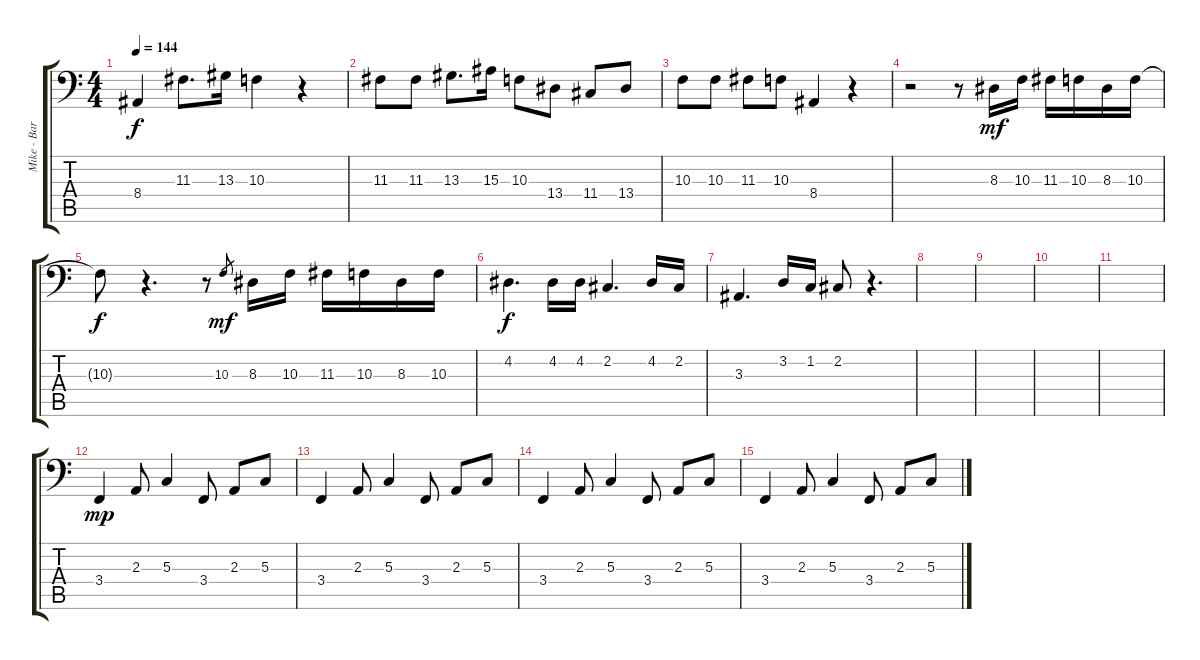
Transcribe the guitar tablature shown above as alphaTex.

\track ("Mike - Bari" "Mike - Bar") {instrument baritonesax}
\staff {score tabs}
\tuning (E3 B2 G2 D2 A1 E1) {hide}
\ts (4 4)
\tempo 144
\clef f4
\ks c
8.4.4{dy f} 11.3.8{d} 13.3.16 10.3.4 r.4 |
11.3.8 11.3.8 13.3.8{d} 15.3.16 10.3.8 13.4.8 11.4.8 13.4.8 |
10.3.8 10.3.8 11.3.8 10.3.8 8.4.4 r.4 |
r.2 r.8 8.3.16{dy mf} 10.3.16 11.3.16 10.3.16 8.3.16 10.3.16 |
10.3{t}.8{dy f} r.4{d} r.8 10.3.8{gr dy mf} 8.3.16 10.3.16 11.3.16 10.3.16 8.3.16 10.3.16 |
4.2.4{d dy f} 4.2.16 4.2.16 2.2.4{d} 4.2.16 2.2.16 |
3.3.4{d} 3.2.16 1.2.16 2.2.8 r.4{d} |
|
|
|
|
3.4.4{dy mp} 2.3.8 5.3.4 3.4.8 2.3.8 5.3.8 |
3.4.4 2.3.8 5.3.4 3.4.8 2.3.8 5.3.8 |
3.4.4 2.3.8 5.3.4 3.4.8 2.3.8 5.3.8 |
3.4.4 2.3.8 5.3.4 3.4.8 2.3.8 5.3.8
